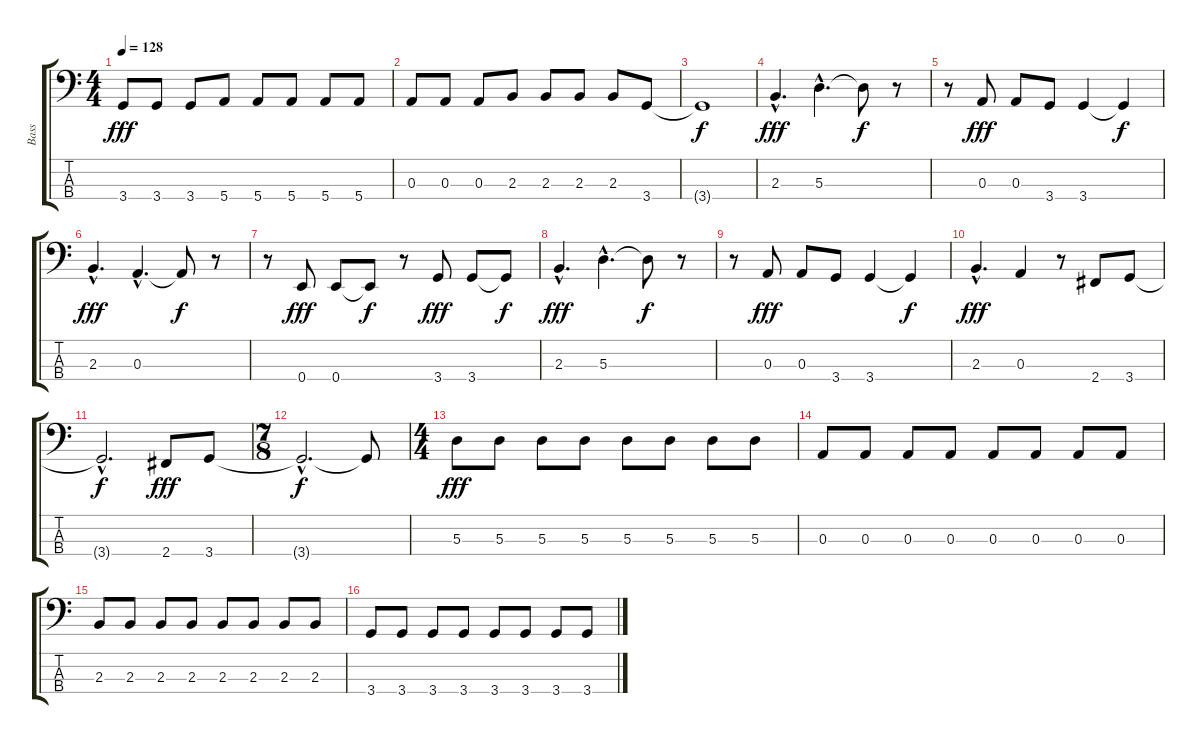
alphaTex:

\track ("Bass" "Bass") {instrument electricbassfinger}
\staff {score tabs}
\tuning (G2 D2 A1 E1) {hide}
\ts (4 4)
\tempo 128
\clef f4
\ks c
3.4.8{dy fff} 3.4.8 3.4.8 5.4.8 5.4.8 5.4.8 5.4.8 5.4.8 |
0.3.8 0.3.8 0.3.8 2.3.8 2.3.8 2.3.8 2.3.8 3.4.8 |
3.4{t}.1{dy f} |
2.3{hac}.4{d dy fff} 5.3{hac}.4{d} 5.3{t}.8{dy f} r.8 |
r.8 0.3.8{dy fff} 0.3.8 3.4.8 3.4.4 3.4{t}.4{dy f} |
2.3{hac}.4{d dy fff} 0.3{hac}.4{d} 0.3{t}.8{dy f} r.8 |
r.8 0.4.8{dy fff} 0.4.8 0.4{t}.8{dy f} r.8 3.4.8{dy fff} 3.4.8 3.4{t}.8{dy f} |
2.3{hac}.4{d dy fff} 5.3{hac}.4{d} 5.3{t}.8{dy f} r.8 |
r.8 0.3.8{dy fff} 0.3.8 3.4.8 3.4.4 3.4{t}.4{dy f} |
2.3{hac}.4{d dy fff} 0.3.4 r.8 2.4.8 3.4.8 |
3.4{hac t}.2{d dy f} 2.4.8{dy fff} 3.4.8 |
\ts (7 8)
3.4{hac t}.2{d dy f} 3.4{t}.8 |
\ts (4 4)
5.3.8{dy fff} 5.3.8 5.3.8 5.3.8 5.3.8 5.3.8 5.3.8 5.3.8 |
0.3.8 0.3.8 0.3.8 0.3.8 0.3.8 0.3.8 0.3.8 0.3.8 |
2.3.8 2.3.8 2.3.8 2.3.8 2.3.8 2.3.8 2.3.8 2.3.8 |
3.4.8 3.4.8 3.4.8 3.4.8 3.4.8 3.4.8 3.4.8 3.4.8
